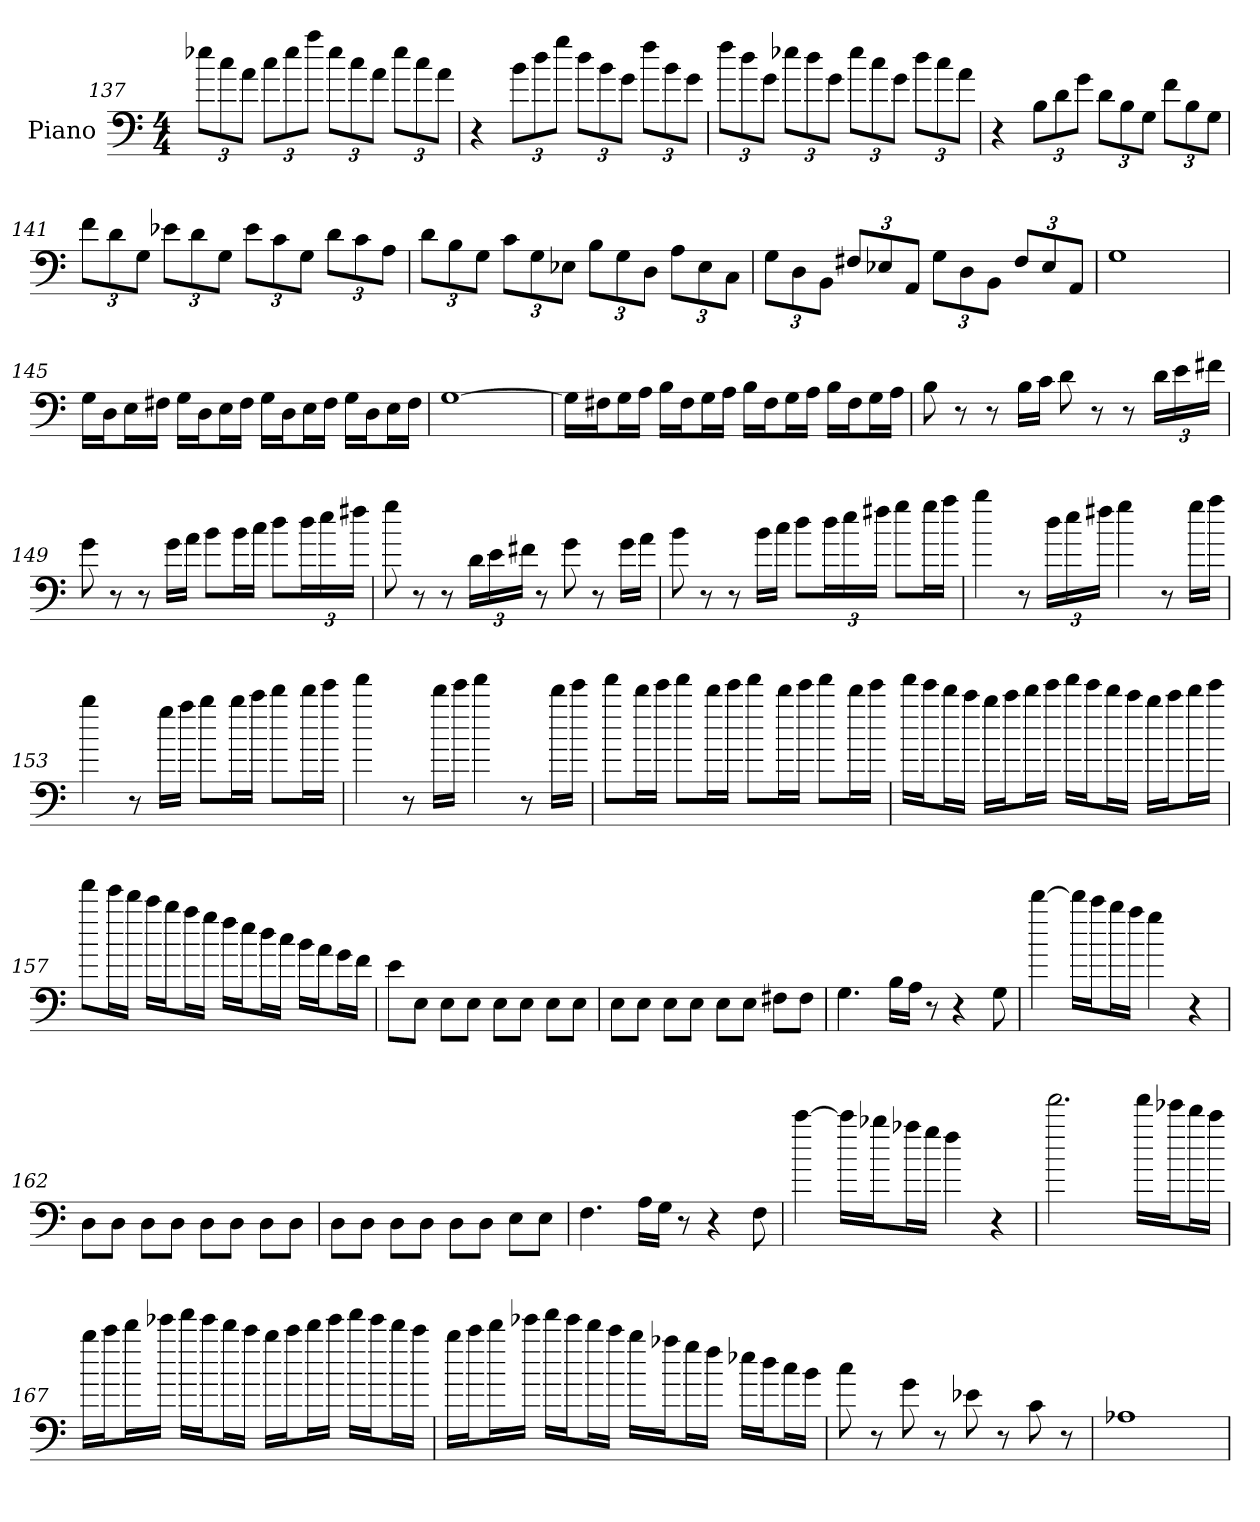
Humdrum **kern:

**kern
*part1
*staff1
*I"Piano
*I'Pno
*clefF4
*k[]
*C:
*M4/4
=137
12ee-X\L
12cc\
12a\J
12cc\L
12ee-\
12aa\J
12ee-\L
12cc\
12a\J
12ee-\L
12cc\
12a\J
=138
4r
12b\L
12dd\
12gg\J
12dd\L
12b\
12g\J
12ff\L
12b\
12g\J
=139
12ff\L
12dd\
12g\J
12ee-X\L
12dd\
12g\J
12ee-\L
12cc\
12g\J
12dd\L
12cc\
12a\J
=140
4r
12B\L
12d\
12g\J
12d\L
12B\
12G\J
12f\L
12B\
12G\J
=141
12f\L
12d\
12G\J
12e-X\L
12d\
12G\J
12e-\L
12c\
12G\J
12d\L
12c\
12A\J
=142
12d\L
12B\
12G\J
12c\L
12G\
12E-X\J
12B\L
12G\
12D\J
12A\L
12E-\
12C\J
=143
12G\L
12D\
12BB\J
12F#X/L
12E-X/
12AA/J
12G\L
12D\
12BB\J
12F#/L
12E-/
12AA/J
=144
1G
=145
16G\LL
16D\J
16E\L
16F#X\JJ
16G\LL
16D\J
16E\L
16F#\JJ
16G\LL
16D\J
16E\L
16F#\JJ
16G\LL
16D\J
16E\L
16F#\JJ
=146
[1G
=147
16G\LL]
16F#X\J
16G\L
16A\JJ
16B\LL
16F#\J
16G\L
16A\JJ
16B\LL
16F#\J
16G\L
16A\JJ
16B\LL
16F#\J
16G\L
16A\JJ
=148
8B
8r
8r
16B\LL
16c\JJ
8d
8r
8r
24d\LL
24e\
24f#X\JJ
=149
8g
8r
8r
16g\LL
16a\JJ
8b\L
16b\L
16cc\JJ
8dd\L
24dd\L
24ee\
24ff#X\JJ
=150
8gg
8r
8r
24d\LL
24e\
24f#X\JJ
8r
8g
8r
16g\LL
16a\JJ
=151
8b
8r
8r
16b\LL
16cc\JJ
8dd\L
24dd\L
24ee\
24ff#X\JJ
8gg\L
16gg\L
16aa\JJ
=152
4bb
8r
24dd\LL
24ee\
24ff#X\JJ
4gg
8r
16gg\LL
16aa\JJ
=153
4bb
8r
16gg\LL
16aa\JJ
8bb\L
16bb\L
16ccc\JJ
8ddd\L
16ddd\L
16eee\JJ
=154
4fff
8r
16ddd\LL
16eee\JJ
4fff
8r
16ddd\LL
16eee\JJ
=155
8fff\L
16ddd\L
16eee\JJ
8fff\L
16ddd\L
16eee\JJ
8fff\L
16ddd\L
16eee\JJ
8fff\L
16ddd\L
16eee\JJ
=156
16fff\LL
16eee\J
16ddd\L
16ccc\JJ
16bb\LL
16ccc\J
16ddd\L
16eee\JJ
16fff\LL
16eee\J
16ddd\L
16ccc\JJ
16bb\LL
16ccc\J
16ddd\L
16eee\JJ
=157
8fff\L
16eee\L
16ddd\JJ
16ccc\LL
16bb\J
16aa\L
16gg\JJ
16ff\LL
16ee\J
16dd\L
16cc\JJ
16b\LL
16a\J
16g\L
16f\JJ
=158
8e\L
8E\J
8E\L
8E\J
8E\L
8E\J
8E\L
8E\J
=159
8E\L
8E\J
8E\L
8E\J
8E\L
8E\J
8F#X\L
8F#\J
=160
4.G
16B\LL
16A\JJ
8r
4r
8G
=161
[4ddd
16ddd\LL]
16ccc\J
16bb\L
16aa\JJ
4gg
4r
=162
8D\L
8D\J
8D\L
8D\J
8D\L
8D\J
8D\L
8D\J
=163
8D\L
8D\J
8D\L
8D\J
8D\L
8D\J
8E\L
8E\J
=164
4.F
16A\LL
16G\JJ
8r
4r
8F
=165
[4ccc
16ccc\LL]
16bb-X\J
16aa-X\L
16gg\JJ
4ff
4r
=166
2.fff
16fff\LL
16eee-X\J
16ddd\L
16ccc\JJ
=167
16bb\LL
16ccc\J
16ddd\L
16eee-X\JJ
16fff\LL
16eee-\J
16ddd\L
16ccc\JJ
16bb\LL
16ccc\J
16ddd\L
16eee-\JJ
16fff\LL
16eee-\J
16ddd\L
16ccc\JJ
=168
16bb\LL
16ccc\J
16ddd\L
16eee-X\JJ
16fff\LL
16eee-\J
16ddd\L
16ccc\JJ
16bb\LL
16aa-X\J
16gg\L
16ff\JJ
16ee-X\LL
16dd\J
16cc\L
16b\JJ
=169
8cc
8r
8g
8r
8e-X
8r
8c
8r
=170
1A-X
=
*-
